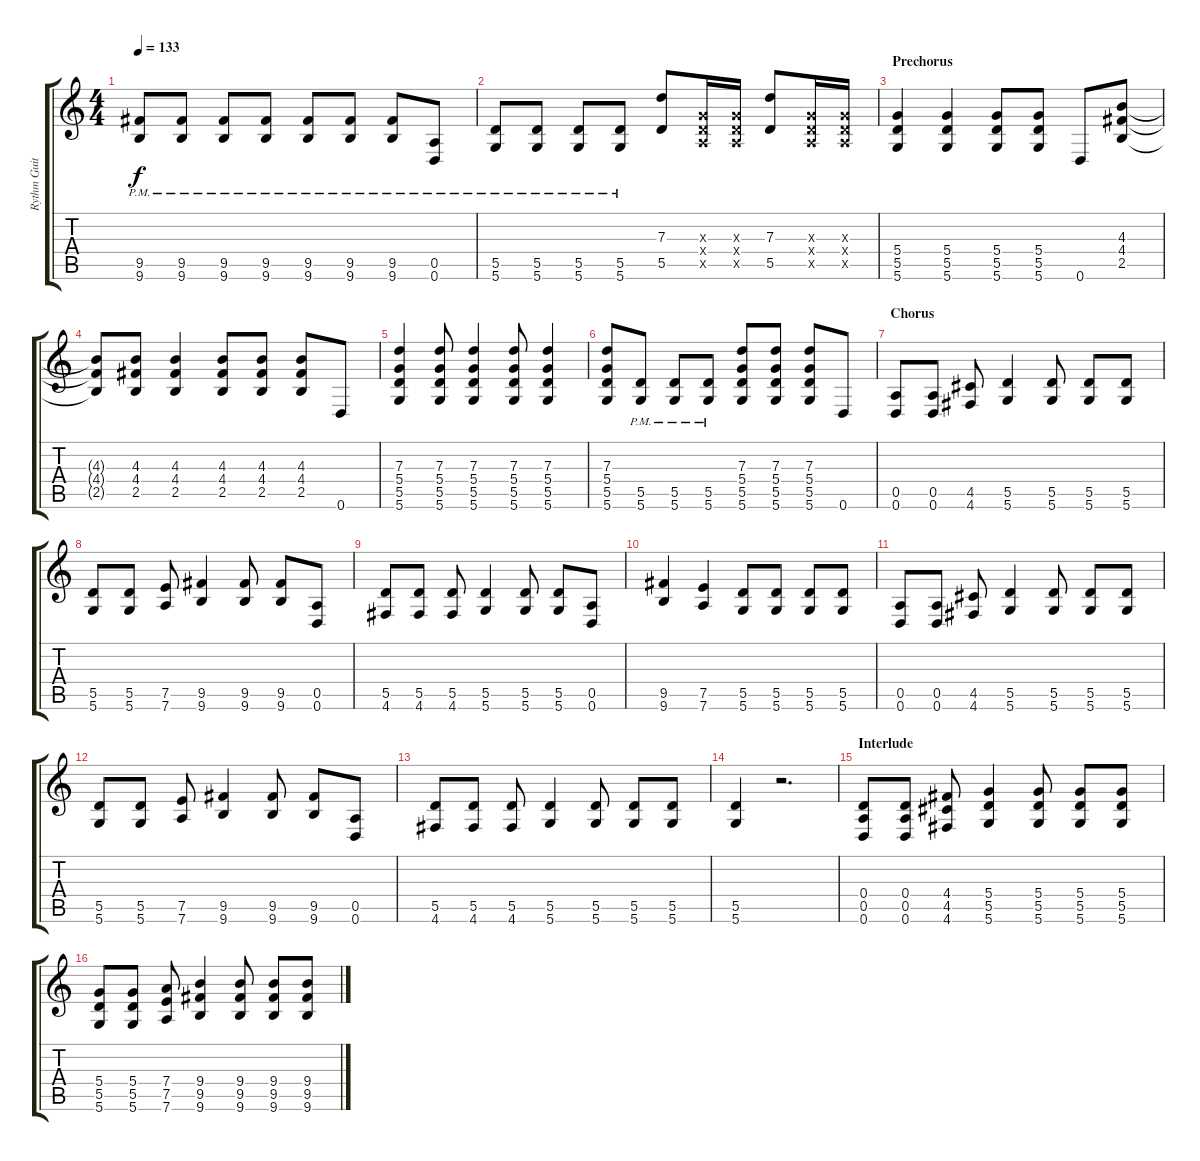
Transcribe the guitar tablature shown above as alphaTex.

\track ("Rythm Guitar" "Rythm Guit") {instrument distortionguitar}
\staff {score tabs}
\tuning (E4 B3 G3 D3 A2 D2) {hide}
\ts (4 4)
\tempo 133
\clef g2
\ks c
(9.5{pm} 9.6{pm}).8{dy f} (9.5{pm} 9.6{pm}).8 (9.5{pm} 9.6{pm}).8 (9.5{pm} 9.6{pm}).8 (9.5{pm} 9.6{pm}).8 (9.5{pm} 9.6{pm}).8 (9.5{pm} 9.6{pm}).8 (0.5{pm} 0.6{pm}).8 |
(5.5{pm} 5.6{pm}).8 (5.5{pm} 5.6{pm}).8 (5.5{pm} 5.6{pm}).8 (5.5{pm} 5.6{pm}).8 (7.3 5.5).8 (0.3{x} 0.4{x} 0.5{x}).16 (0.3{x} 0.4{x} 0.5{x}).16 (7.3 5.5).8 (0.3{x} 0.4{x} 0.5{x}).16 (0.3{x} 0.4{x} 0.5{x}).16 |
\section ("" "Prechorus")
(5.4 5.5 5.6).4 (5.4 5.5 5.6).4 (5.4 5.5 5.6).8 (5.4 5.5 5.6).8 0.6.8 (4.3 4.4 2.5).8 |
(4.3{t} 4.4{t} 2.5{t}).8 (4.3 4.4 2.5).8 (4.3 4.4 2.5).4 (4.3 4.4 2.5).8 (4.3 4.4 2.5).8 (4.3 4.4 2.5).8 0.6.8 |
(7.3 5.4 5.5 5.6).4 (7.3 5.4 5.5 5.6).8 (7.3 5.4 5.5 5.6).4 (7.3 5.4 5.5 5.6).8 (7.3 5.4 5.5 5.6).4 |
(7.3 5.4 5.5 5.6).8 (5.5{pm} 5.6{pm}).8 (5.5{pm} 5.6{pm}).8 (5.5{pm} 5.6{pm}).8 (7.3 5.4 5.5 5.6).8 (7.3 5.4 5.5 5.6).8 (7.3 5.4 5.5 5.6).8 0.6.8 |
\section ("" "Chorus")
(0.5 0.6).8 (0.5 0.6).8 (4.5 4.6).8 (5.5 5.6).4 (5.5 5.6).8 (5.5 5.6).8 (5.5 5.6).8 |
(5.5 5.6).8 (5.5 5.6).8 (7.5 7.6).8 (9.5 9.6).4 (9.5 9.6).8 (9.5 9.6).8 (0.5 0.6).8 |
(5.5 4.6).8 (5.5 4.6).8 (5.5 4.6).8 (5.5 5.6).4 (5.5 5.6).8 (5.5 5.6).8 (0.5 0.6).8 |
(9.5 9.6).4 (7.5 7.6).4 (5.5 5.6).8 (5.5 5.6).8 (5.5 5.6).8 (5.5 5.6).8 |
(0.5 0.6).8 (0.5 0.6).8 (4.5 4.6).8 (5.5 5.6).4 (5.5 5.6).8 (5.5 5.6).8 (5.5 5.6).8 |
(5.5 5.6).8 (5.5 5.6).8 (7.5 7.6).8 (9.5 9.6).4 (9.5 9.6).8 (9.5 9.6).8 (0.5 0.6).8 |
(5.5 4.6).8 (5.5 4.6).8 (5.5 4.6).8 (5.5 5.6).4 (5.5 5.6).8 (5.5 5.6).8 (5.5 5.6).8 |
(5.5 5.6).4 r.2{d} |
\section ("" "Interlude")
(0.4 0.5 0.6).8 (0.4 0.5 0.6).8 (4.4 4.5 4.6).8 (5.4 5.5 5.6).4 (5.4 5.5 5.6).8 (5.4 5.5 5.6).8 (5.4 5.5 5.6).8 |
(5.4 5.5 5.6).8 (5.4 5.5 5.6).8 (7.4 7.5 7.6).8 (9.4 9.5 9.6).4 (9.4 9.5 9.6).8 (9.4 9.5 9.6).8 (9.4 9.5 9.6).8
